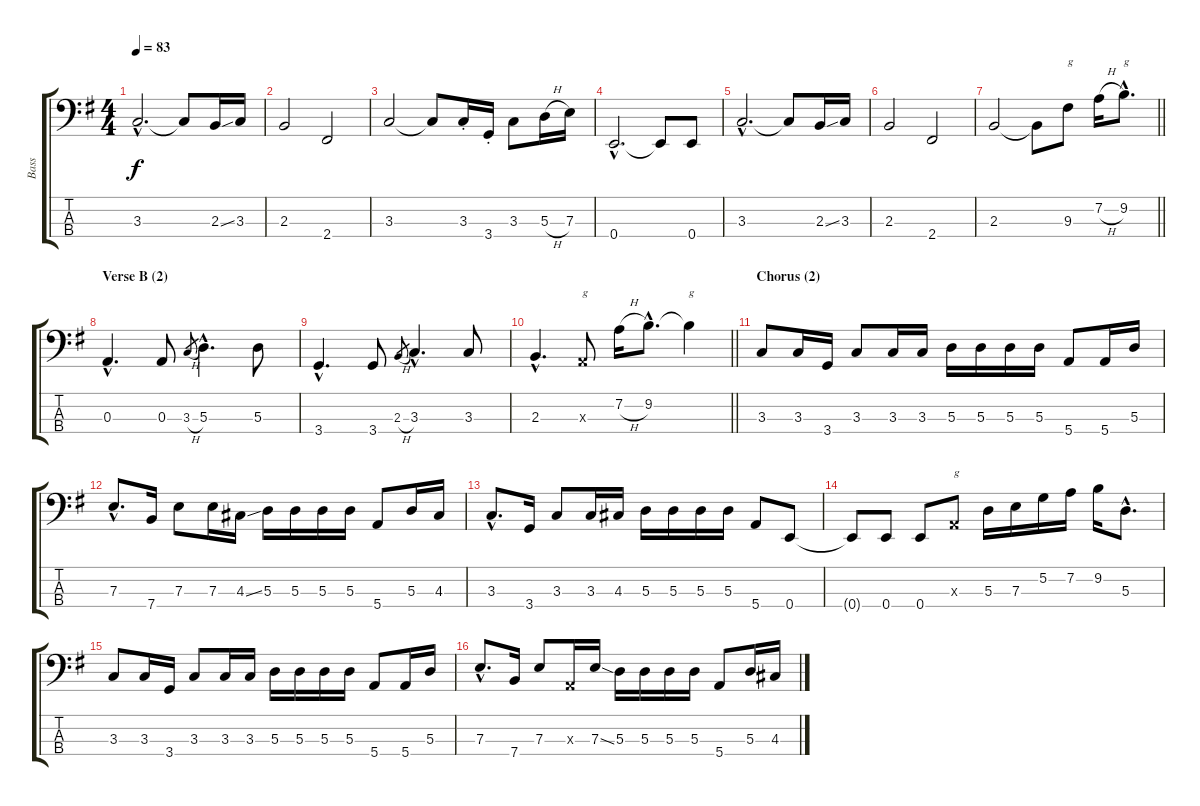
\track ("Bass" "Bass") {instrument electricbasspick}
\staff {score tabs}
\tuning (G2 D2 A1 E1) {hide}
\ts (4 4)
\tempo 83
\clef f4
\ks eminor
3.3{hac}.2{d dy f} 3.3{t}.8 2.3{ss}.16 3.3.16 |
2.3.2 2.4.2 |
3.3.2 3.3{t}.8 3.3{st}.16 3.4{st}.16 3.3.8 5.3{h}.16 7.3.16 |
0.4{hac}.2{d} 0.4{t}.8 0.4.8 |
3.3{hac}.2{d} 3.3{t}.8 2.3{ss}.16 3.3.16 |
2.3.2 2.4.2 |
\barLineRight lightlight
2.3.2 2.3{t}.8 9.3.8{txt "g"} 7.2{h}.16 9.2{hac}.8{d txt "g"} |
\section ("" "Verse B (2)")
0.3{hac}.4{d} 0.3.8 3.3{h}.8{gr} 5.3{hac}.4{d} 5.3.8 |
3.4{hac}.4{d} 3.4.8 2.3{h}.8{gr} 3.3{hac}.4{d} 3.3.8 |
\barLineRight lightlight
2.3{hac}.4{d} 0.3{x}.8{txt "g"} 7.2{h}.16 9.2{hac}.8{d} 9.2{t}.4{txt "g"} |
\section ("" "Chorus (2)")
3.3.8 3.3.16 3.4.16 3.3.8 3.3.16 3.3.16 5.3.16 5.3.16 5.3.16 5.3.16 5.4.8 5.4.16 5.3.16 |
7.3{hac}.8{d} 7.4.16 7.3.8 7.3.16 4.3{ss}.16 5.3.16 5.3.16 5.3.16 5.3.16 5.4.8 5.3.16 4.3.16 |
3.3{hac}.8{d} 3.4.16 3.3.8 3.3.16 4.3.16 5.3.16 5.3.16 5.3.16 5.3.16 5.4.8 0.4.8 |
0.4{t}.8 0.4.8 0.4.8 0.3{x}.8{txt "g"} 5.3.16 7.3.16 5.2.16 7.2.16 9.2.16 5.3{hac}.8{d} |
3.3.8 3.3.16 3.4.16 3.3.8 3.3.16 3.3.16 5.3.16 5.3.16 5.3.16 5.3.16 5.4.8 5.4.16 5.3.16 |
7.3{hac}.8{d} 7.4.16 7.3.8 0.3{x}.16 7.3{ss}.16 5.3.16 5.3.16 5.3.16 5.3.16 5.4.8 5.3.16 4.3.16
